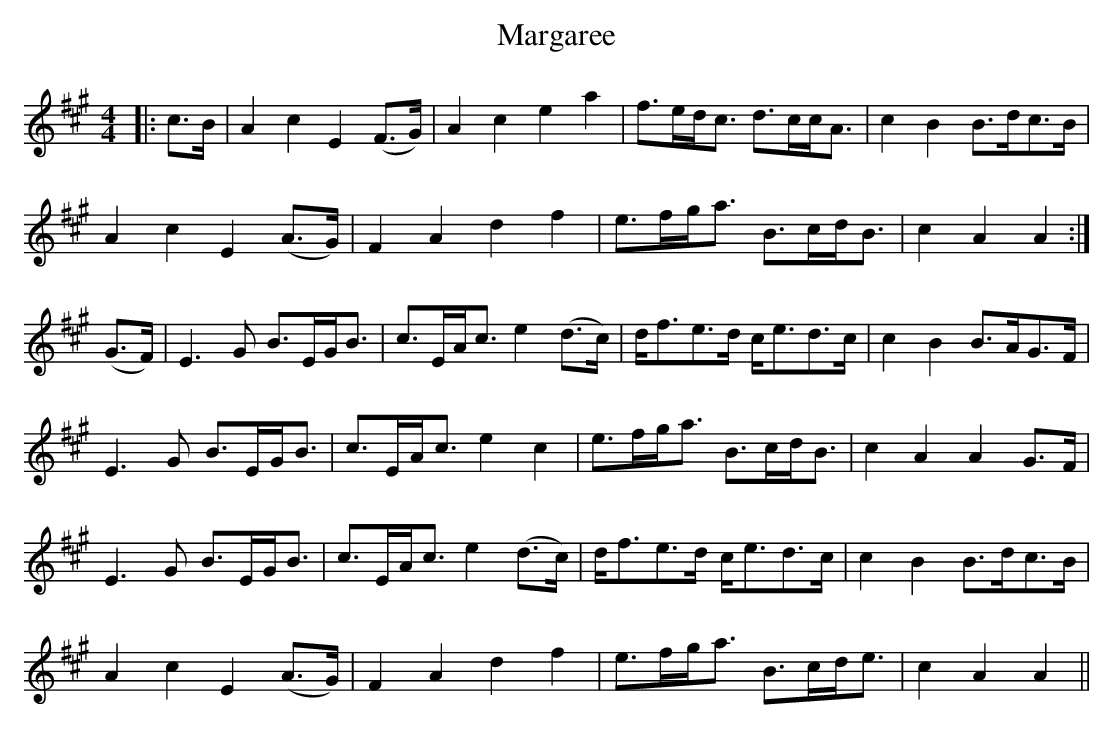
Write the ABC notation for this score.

X:1
T: Margaree
M: 4/4
L: 1/8
K: Amaj
|:c>B|A2 c2 E2 (F>G)|A2 c2 e2 a2|f>ed<c d>cc<A|c2 B2 B>dc>B|
A2 c2 E2 (A>G)|F2 A2 d2 f2|e>fg<a B>cd<B|c2 A2 A2:|
(G>F)|E3 G B>EG<B|c>EA<c e2 (d>c)|d<fe>d c<ed>c|c2 B2 B>AG>F|
E3 G B>EG<B|c>EA<c e2 c2|e>fg<a B>cd<B|c2 A2 A2 G>F|
E3 G B>EG<B|c>EA<c e2 (d>c)|d<fe>d c<ed>c|c2 B2 B>dc>B|
A2 c2 E2 (A>G)|F2 A2 d2 f2|e>fg<a B>cd<e|c2 A2 A2||
